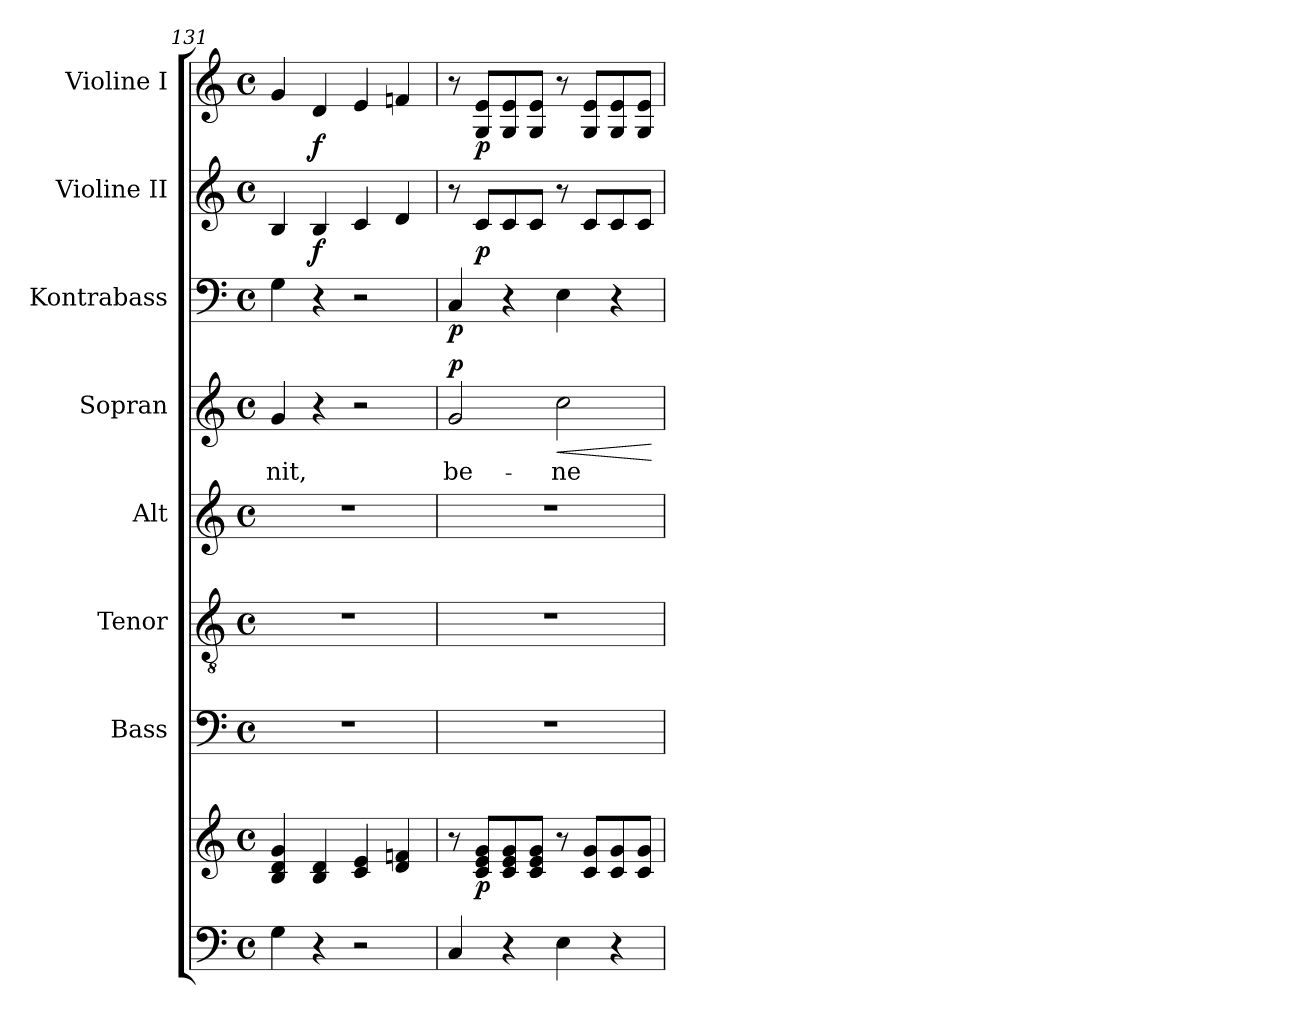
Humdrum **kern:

**kern	**kern	**dynam	**kern	**kern	**kern	**kern	**text	**dynam	**kern	**dynam	**kern	**dynam	**kern	**dynam
*part8	*part8	*part8	*part7	*part6	*part5	*part4	*part4	*part4	*part3	*part3	*part2	*part2	*part1	*part1
*staff9	*staff8	*staff8/9	*staff7	*staff6	*staff5	*staff4	*staff4	*staff4	*staff3	*staff3	*staff2	*staff2	*staff1	*staff1
*	*	*	*I"Bass	*I"Tenor	*I"Alt	*I"Sopran	*	*	*I"Kontrabass	*	*I"Violine II	*	*I"Violine I	*
*	*	*	*I'B.	*I'T.	*I'A.	*I'S.	*	*	*I'Kb.	*	*I'Vl. II	*	*I'Vl. I	*
*clefF4	*clefG2	*	*clefF4	*clefGv2	*clefG2	*clefG2	*	*	*clefF4	*	*clefG2	*	*clefG2	*
*	*	*	*	*	*	*	*	*	*ITrd7c12	*	*	*	*	*
*k[]	*k[]	*	*k[]	*k[]	*k[]	*k[]	*	*	*k[]	*	*k[]	*	*k[]	*
*C:	*C:	*	*C:	*C:	*C:	*C:	*	*	*C:	*	*C:	*	*C:	*
*M4/4	*M4/4	*	*M4/4	*M4/4	*M4/4	*M4/4	*	*	*M4/4	*	*M4/4	*	*M4/4	*
*met(c)	*met(c)	*	*met(c)	*met(c)	*met(c)	*met(c)	*	*	*met(c)	*	*met(c)	*	*met(c)	*
=131	=131	=131	=131	=131	=131	=131	=131	=131	=131	=131	=131	=131	=131	=131
!	!	!	!	!	!	!	!LO:LY:b	!	!	!	!	!	!	!
4G\	4B/ 4d/ 4g/	.	1r	1r	1r	4g/	-nit,	.	4GG\	.	4B/	.	4g/	.
!	!	!	!	!	!	!	!	!	!	!	!	!LO:DY:b	!	!LO:DY:b
4r	4B/ 4d/	.	.	.	.	4r	.	.	4r	.	4B/	f	4d/	f
2r	4c/ 4e/	.	.	.	.	2r	.	.	2r	.	4c/	.	4e/	.
.	4d/ 4fn/	.	.	.	.	.	.	.	.	.	4d/	.	4fn/	.
=132	=132	=132	=132	=132	=132	=132	=132	=132	=132	=132	=132	=132	=132	=132
!	!	!	!	!	!	!	!LO:LY:b	!LO:DY:a	!	!LO:DY:b	!	!	!	!
4C/	8r	.	1r	1r	1r	2g/	be-	p	4CC/	p	8r	.	8r	.
!	!	!LO:DY:b	!	!	!	!	!	!	!	!	!	!LO:DY:b	!	!LO:DY:b
.	8c/ 8e/ 8g/L	p	.	.	.	.	.	.	.	.	8c/L	p	8G/ 8e/L	p
4r	8c/ 8e/ 8g/	.	.	.	.	.	.	.	4r	.	8c/	.	8G/ 8e/	.
.	8c/ 8e/ 8g/J	.	.	.	.	.	.	.	.	.	8c/J	.	8G/ 8e/J	.
!	!	!	!	!	!	!	!LO:LY:b	!LO:HP:b	!	!	!	!	!	!
4E\	8r	.	.	.	.	2cc\	-ne-	<	4EE\	.	8r	.	8r	.
.	8c/ 8g/L	.	.	.	.	.	.	.	.	.	8c/L	.	8G/ 8e/L	.
4r	8c/ 8g/	.	.	.	.	.	.	.	4r	.	8c/	.	8G/ 8e/	.
.	8c/ 8g/J	.	.	.	.	.	.	.	.	.	8c/J	.	8G/ 8e/J	.
.	.	.	.	.	.	.	.	[	.	.	.	.	.	.
=	=	=	=	=	=	=	=	=	=	=	=	=	=	=
*-	*-	*-	*-	*-	*-	*-	*-	*-	*-	*-	*-	*-	*-	*-
